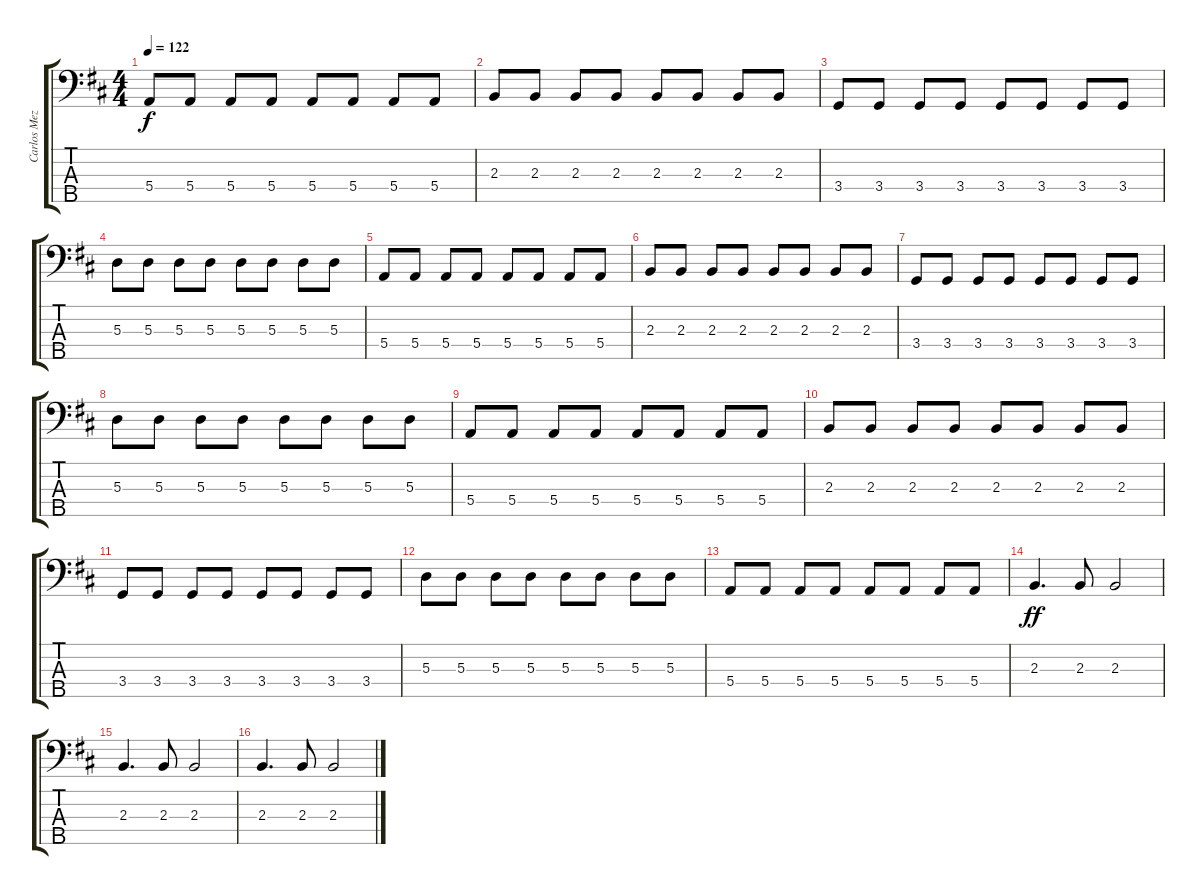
\track ("Carlos Meza" "Carlos Mez") {instrument electricbassfinger}
\staff {score tabs}
\tuning (G2 D2 A1 E1 B0) {hide}
\ts (4 4)
\tempo 122
\clef f4
\ks d
5.4.8{dy f} 5.4.8 5.4.8 5.4.8 5.4.8 5.4.8 5.4.8 5.4.8 |
2.3.8 2.3.8 2.3.8 2.3.8 2.3.8 2.3.8 2.3.8 2.3.8 |
3.4.8 3.4.8 3.4.8 3.4.8 3.4.8 3.4.8 3.4.8 3.4.8 |
5.3.8 5.3.8 5.3.8 5.3.8 5.3.8 5.3.8 5.3.8 5.3.8 |
5.4.8 5.4.8 5.4.8 5.4.8 5.4.8 5.4.8 5.4.8 5.4.8 |
2.3.8 2.3.8 2.3.8 2.3.8 2.3.8 2.3.8 2.3.8 2.3.8 |
3.4.8 3.4.8 3.4.8 3.4.8 3.4.8 3.4.8 3.4.8 3.4.8 |
5.3.8{volume 16} 5.3.8 5.3.8 5.3.8 5.3.8 5.3.8 5.3.8 5.3.8 |
5.4.8 5.4.8 5.4.8 5.4.8 5.4.8 5.4.8 5.4.8 5.4.8 |
2.3.8 2.3.8 2.3.8 2.3.8 2.3.8 2.3.8 2.3.8 2.3.8 |
3.4.8 3.4.8 3.4.8 3.4.8 3.4.8 3.4.8 3.4.8 3.4.8 |
5.3.8 5.3.8 5.3.8 5.3.8 5.3.8 5.3.8 5.3.8 5.3.8 |
5.4.8 5.4.8 5.4.8 5.4.8 5.4.8 5.4.8 5.4.8 5.4.8 |
2.3.4{d dy ff} 2.3.8 2.3.2 |
2.3.4{d} 2.3.8 2.3.2 |
2.3.4{d} 2.3.8 2.3.2
